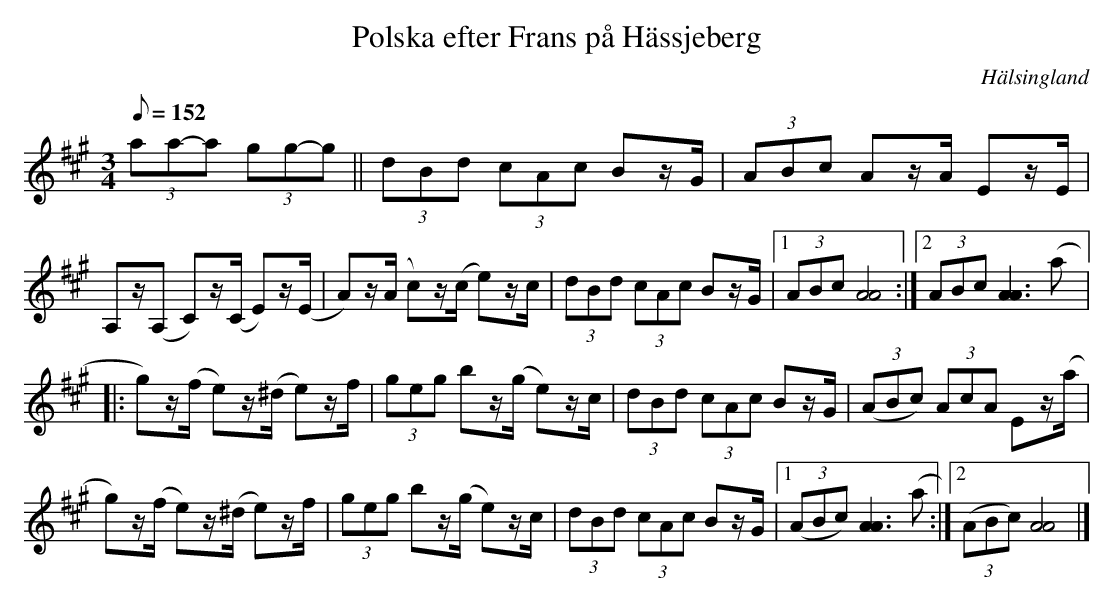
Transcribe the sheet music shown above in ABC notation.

X:1
T:Polska efter Frans på Hässjeberg
O:Hälsingland
M:3/4
L:1/8
Q:152
K:A
(3aa-a (3gg-g||(3dBd (3cAc Bz/G/|(3ABc Az/A/ Ez/E/|
A,z/(A, C)z/(C/ E)z/(E/|A)z/(A/ c)z/(c/ e)z/c/|(3dBd (3cAc Bz/G/|[1(3ABc [A4A4]:|[2(3ABc [A3A3](a|:!
g)z/(f/ e)z/(^d/ e)z/f/|(3geg bz/(g/ e)z/c/|(3dBd (3cAc Bz/G/|((3ABc) (3AcA Ez/(a/|!
g)z/(f/ e)z/(^d/ e)z/f/|(3geg bz/(g/ e)z/c/|(3dBd (3cAc Bz/G/|[1((3ABc) [A3A3](a:|[2((3ABc) [A4A4]|]
